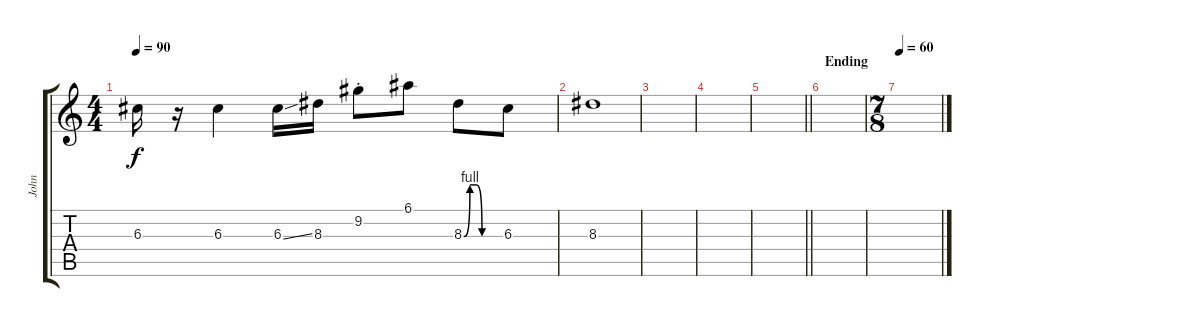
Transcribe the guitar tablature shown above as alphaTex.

\track ("John" "John") {instrument overdrivenguitar}
\staff {score tabs}
\tuning (E4 B3 G3 D3 A2 E2) {hide}
\ts (4 4)
\tempo 90
\clef g2
\ks c
6.3.16{dy f} r.16 6.3.4 6.3{ss}.16 8.3.16 9.2{st}.8 6.1.8 8.3{be (custom 0 0 10 4 20 4 30 0 60 0)}.8 6.3.8 |
8.3.1 |
|
|
\barLineRight lightlight
|
\section ("" "Ending")
|
\ts (7 8)
\tempo 60
